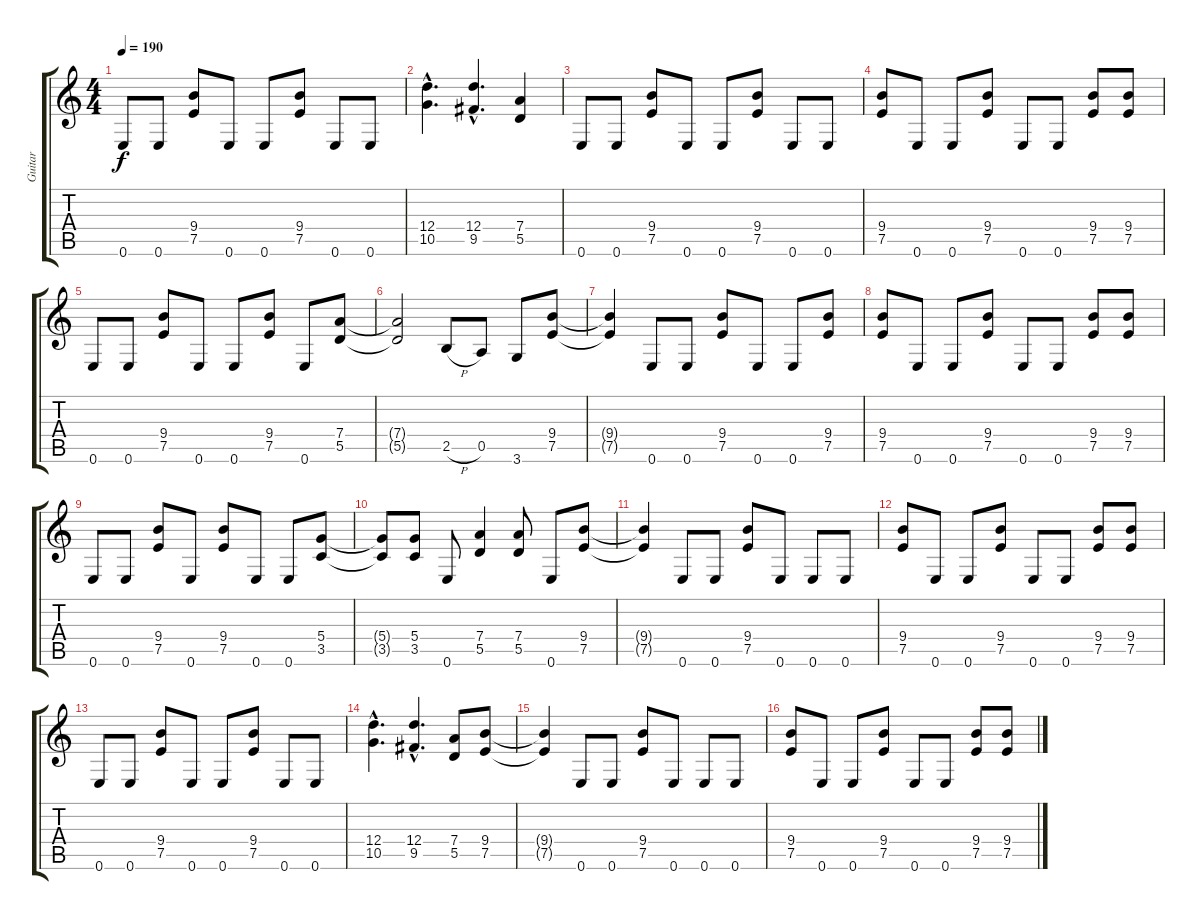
\track ("Guitar" "Guitar") {instrument distortionguitar}
\staff {score tabs}
\tuning (E4 B3 G3 D3 A2 E2) {hide}
\ts (4 4)
\tempo 190
\clef g2
\ks c
0.6.8{dy f} 0.6.8 (9.4 7.5).8 0.6.8 0.6.8 (9.4 7.5).8 0.6.8 0.6.8 |
(12.4{hac} 10.5{hac}).4{d} (12.4{hac} 9.5{hac}).4{d} (7.4 5.5).4 |
0.6.8 0.6.8 (9.4 7.5).8 0.6.8 0.6.8 (9.4 7.5).8 0.6.8 0.6.8 |
(9.4 7.5).8 0.6.8 0.6.8 (9.4 7.5).8 0.6.8 0.6.8 (9.4 7.5).8 (9.4 7.5).8 |
0.6.8 0.6.8 (9.4 7.5).8 0.6.8 0.6.8 (9.4 7.5).8 0.6.8 (7.4 5.5).8 |
(7.4{t} 5.5{t}).2 2.5{h}.8 0.5.8 3.6.8 (9.4 7.5).8 |
(9.4{t} 7.5{t}).4 0.6.8 0.6.8 (9.4 7.5).8 0.6.8 0.6.8 (9.4 7.5).8 |
(9.4 7.5).8 0.6.8 0.6.8 (9.4 7.5).8 0.6.8 0.6.8 (9.4 7.5).8 (9.4 7.5).8 |
0.6.8 0.6.8 (9.4 7.5).8 0.6.8 (9.4 7.5).8 0.6.8 0.6.8 (5.4 3.5).8 |
(5.4{t} 3.5{t}).8 (5.4 3.5).8 0.6.8 (7.4 5.5).4 (7.4 5.5).8 0.6.8 (9.4 7.5).8 |
(9.4{t} 7.5{t}).4 0.6.8 0.6.8 (9.4 7.5).8 0.6.8 0.6.8 0.6.8 |
(9.4 7.5).8 0.6.8 0.6.8 (9.4 7.5).8 0.6.8 0.6.8 (9.4 7.5).8 (9.4 7.5).8 |
0.6.8 0.6.8 (9.4 7.5).8 0.6.8 0.6.8 (9.4 7.5).8 0.6.8 0.6.8 |
(12.4{hac} 10.5{hac}).4{d} (12.4{hac} 9.5{hac}).4{d} (7.4 5.5).8 (9.4 7.5).8 |
(9.4{t} 7.5{t}).4 0.6.8 0.6.8 (9.4 7.5).8 0.6.8 0.6.8 0.6.8 |
(9.4 7.5).8 0.6.8 0.6.8 (9.4 7.5).8 0.6.8 0.6.8 (9.4 7.5).8 (9.4 7.5).8
